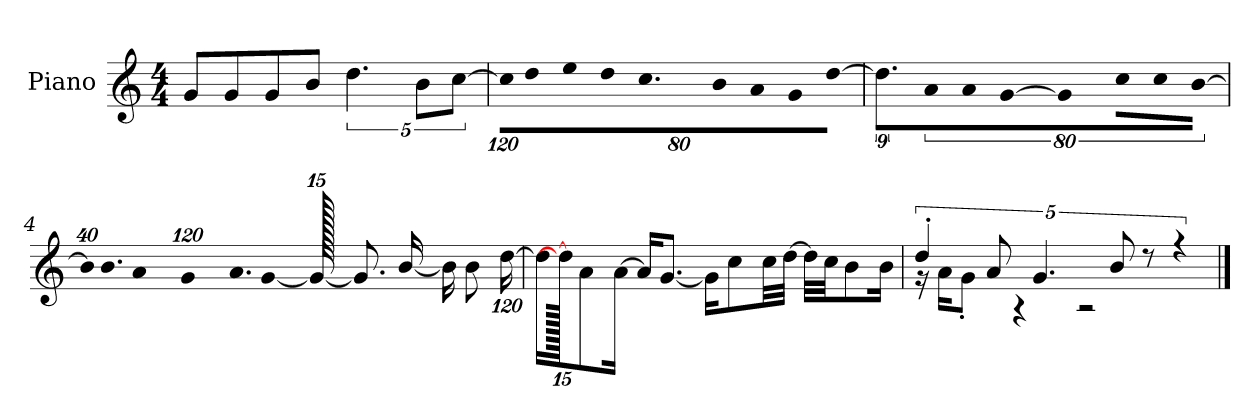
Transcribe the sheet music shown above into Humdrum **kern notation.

**kern
*part1
*staff1
*I"Piano
*I'P-no
*clefG2
*k[]
*M4/4
*MM90
=1
8g/L
8g/
8g/
8b/J
5.dd\
10b\L
[10cc\J
=2
*Xbrackettup
!LO:N:vis=16
1920%107cc\KL]
!LO:N:vis=8
640%71dd\
!LO:N:vis=8
640%71ee\
!LO:N:vis=8
640%71dd\
9.cc\
!LO:N:vis=8
640%71b\
!LO:N:vis=8
640%71a\
!LO:N:vis=8
640%71g\
!LO:N:vis=8
[640%71dd\J
=3
*brackettup
9.dd\L]
!LO:N:vis=8
640%71a\
!LO:N:vis=8
640%71a\
!LO:N:vis=16
[1920%107g\Jk
!LO:N:vis=4
1920%427g/]
!LO:N:vis=8
640%71cc\L
!LO:N:vis=8
640%71cc\
!LO:N:vis=8
[640%71b\J
=4
*Xbrackettup
!LO:N:vis=32
640%23b/KLL]
!LO:N:vis=16.
960%103b/
!LO:N:vis=16
1920%137a/
!LO:N:vis=16
1920%137g/
!LO:N:vis=16.
960%103a/
[384%41g/J
1920g/_
8.g/L]
[16b/Jk
16b\KL]
8b\
[1920%119dd\Jk
!!LO:LB:g=z
=5
16dd\KL]
1920dd\_
8a\
[16a\Jk
16a/KL]
[8.g/J
16g\KL]
8cc\
32cc\LL
[32dd\JJJ
32dd\LLL]
32cc\JJ
8b\
16b\Jk
=6
*brackettup
*^
5dd'/	16r
.	16a\KL
.	8g'\J
10a/	.
.	4r
5.g/	.
.	2r
10b/	.
10r	.
5r	.
*v	*v
==
*-
